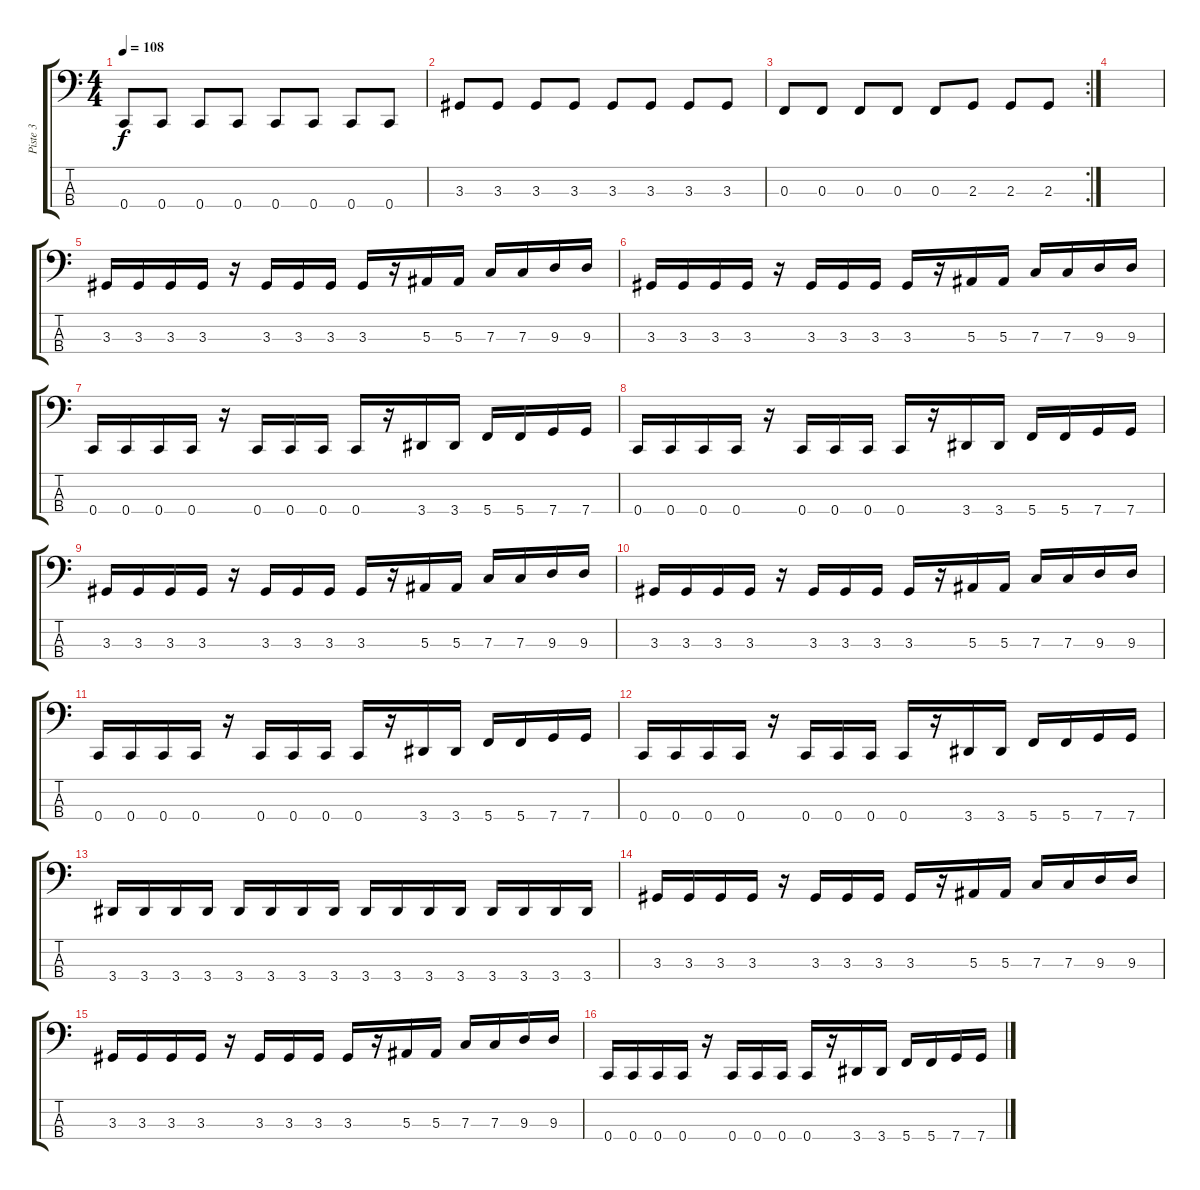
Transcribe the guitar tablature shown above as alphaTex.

\track ("Piste 3" "Piste 3") {instrument electricbassfinger}
\staff {score tabs}
\tuning (Eb2 Bb1 F1 C1) {hide}
\ts (4 4)
\tempo 108
\clef f4
\ks c
0.4.8{dy f} 0.4.8 0.4.8 0.4.8 0.4.8 0.4.8 0.4.8 0.4.8 |
3.3.8 3.3.8 3.3.8 3.3.8 3.3.8 3.3.8 3.3.8 3.3.8 |
\rc 2
0.3.8 0.3.8 0.3.8 0.3.8 0.3.8 2.3.8 2.3.8 2.3.8 |
|
3.3.16 3.3.16 3.3.16 3.3.16 r.16 3.3.16 3.3.16 3.3.16 3.3.16 r.16 5.3.16 5.3.16 7.3.16 7.3.16 9.3.16 9.3.16 |
3.3.16 3.3.16 3.3.16 3.3.16 r.16 3.3.16 3.3.16 3.3.16 3.3.16 r.16 5.3.16 5.3.16 7.3.16 7.3.16 9.3.16 9.3.16 |
0.4.16 0.4.16 0.4.16 0.4.16 r.16 0.4.16 0.4.16 0.4.16 0.4.16 r.16 3.4.16 3.4.16 5.4.16 5.4.16 7.4.16 7.4.16 |
0.4.16 0.4.16 0.4.16 0.4.16 r.16 0.4.16 0.4.16 0.4.16 0.4.16 r.16 3.4.16 3.4.16 5.4.16 5.4.16 7.4.16 7.4.16 |
3.3.16 3.3.16 3.3.16 3.3.16 r.16 3.3.16 3.3.16 3.3.16 3.3.16 r.16 5.3.16 5.3.16 7.3.16 7.3.16 9.3.16 9.3.16 |
3.3.16 3.3.16 3.3.16 3.3.16 r.16 3.3.16 3.3.16 3.3.16 3.3.16 r.16 5.3.16 5.3.16 7.3.16 7.3.16 9.3.16 9.3.16 |
0.4.16 0.4.16 0.4.16 0.4.16 r.16 0.4.16 0.4.16 0.4.16 0.4.16 r.16 3.4.16 3.4.16 5.4.16 5.4.16 7.4.16 7.4.16 |
0.4.16 0.4.16 0.4.16 0.4.16 r.16 0.4.16 0.4.16 0.4.16 0.4.16 r.16 3.4.16 3.4.16 5.4.16 5.4.16 7.4.16 7.4.16 |
3.4.16 3.4.16 3.4.16 3.4.16 3.4.16 3.4.16 3.4.16 3.4.16 3.4.16 3.4.16 3.4.16 3.4.16 3.4.16 3.4.16 3.4.16 3.4.16 |
3.3.16 3.3.16 3.3.16 3.3.16 r.16 3.3.16 3.3.16 3.3.16 3.3.16 r.16 5.3.16 5.3.16 7.3.16 7.3.16 9.3.16 9.3.16 |
3.3.16 3.3.16 3.3.16 3.3.16 r.16 3.3.16 3.3.16 3.3.16 3.3.16 r.16 5.3.16 5.3.16 7.3.16 7.3.16 9.3.16 9.3.16 |
0.4.16 0.4.16 0.4.16 0.4.16 r.16 0.4.16 0.4.16 0.4.16 0.4.16 r.16 3.4.16 3.4.16 5.4.16 5.4.16 7.4.16 7.4.16
